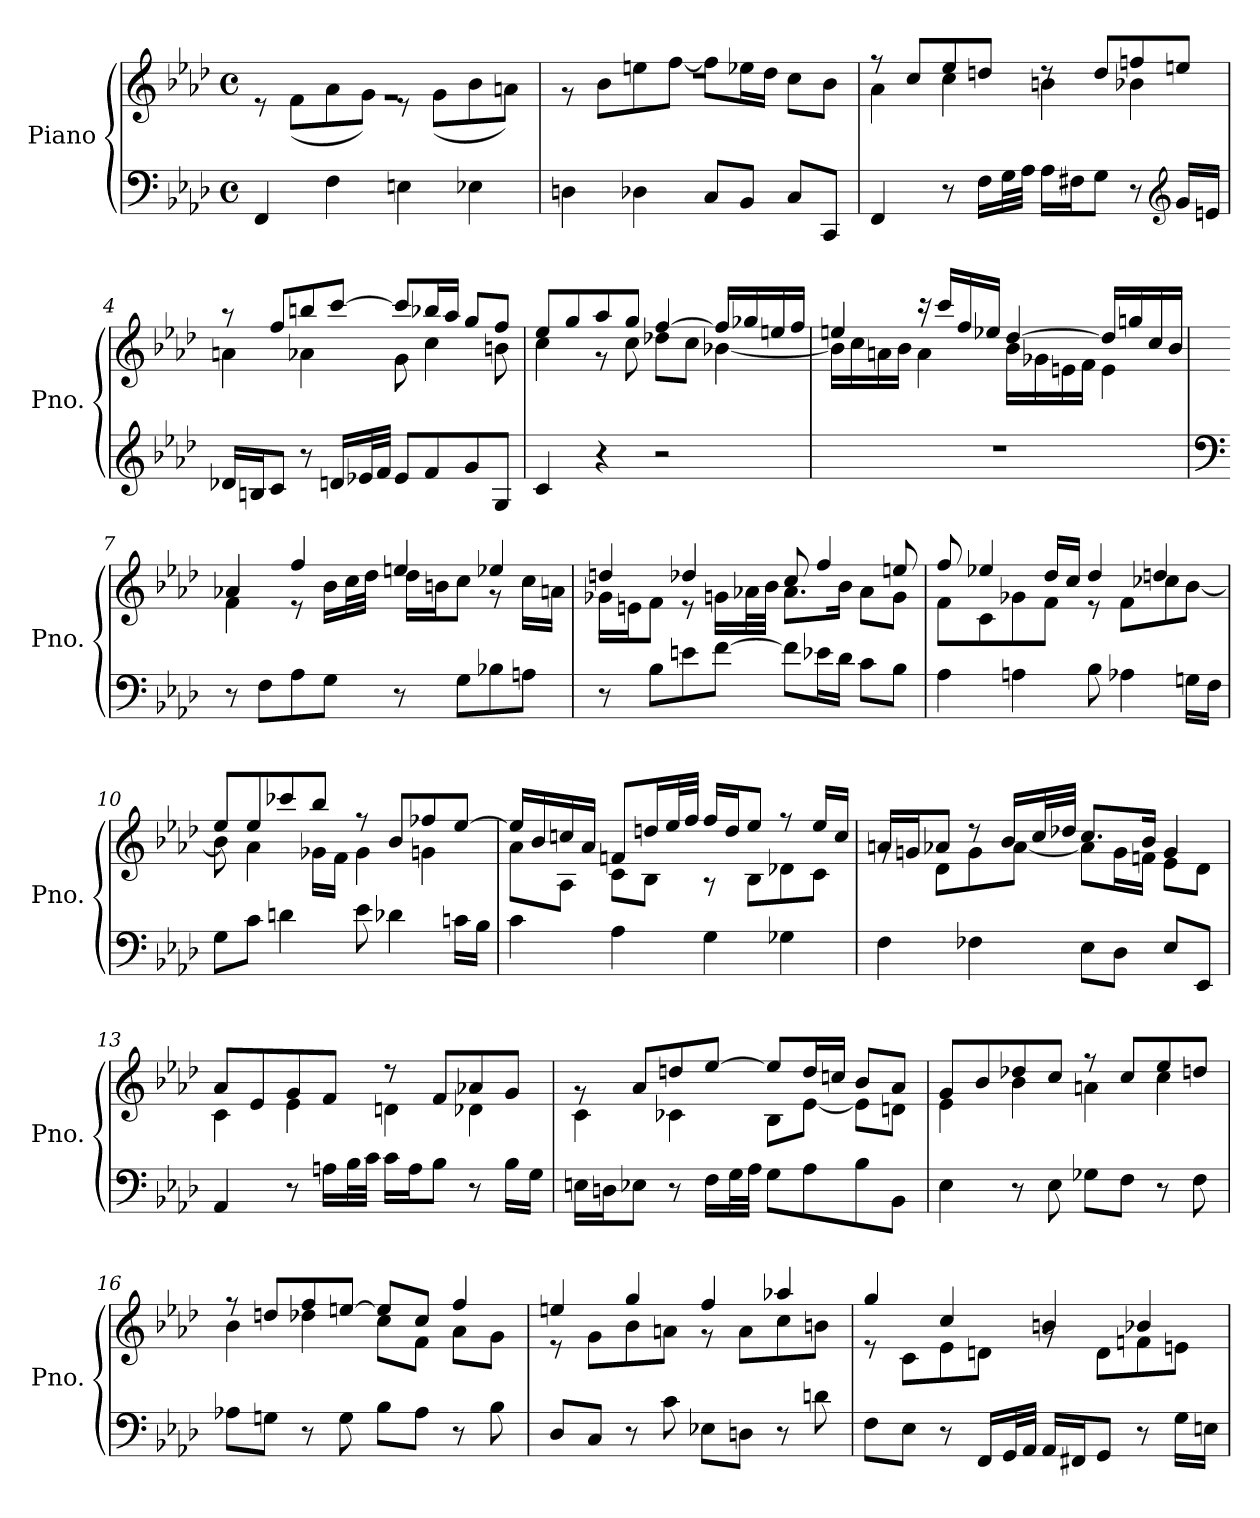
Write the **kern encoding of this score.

**kern	**kern
*part1	*part1
*staff2	*staff1
*I"Piano	*
*I'Pno.	*
*clefF4	*clefG2
*k[b-e-a-d-]	*k[b-e-a-d-]
*M4/4	*M4/4
*met(c)	*met(c)
=1	=1
*	*^
4FF/	1rg	8r
.	.	(<8f\L
4F\	.	8a-\
.	.	8g\J)
4En\	.	8r
.	.	(<8g\L
4E-X\	.	8b-\
.	.	8an\J)
=2	=2	=2
4Dn\	1rdd	8r
.	.	8b-\L
4D-X\	.	8een\
.	.	[8ff\J
8C/L	.	8ff\L]
8BB-/J	.	16ee-X\L
.	.	16dd-\JJ
8C/L	.	8cc\L
8CC/J	.	8b-\J
=3	=3	=3
4FF/	8r	4a-\
.	8cc/L	.
8r	8ee-/	4cc\
16F\LL	8ddn/J	.
32G\L	.	.
32A-\JJJ	.	.
16A-\LL	8rdd	4bn\
16F#X\J	.	.
8G\J	8dd/L	.
8r	8ffn/	4b-X\
*clefG2	*	*
16g/LL	8een/J	.
16en/JJ	.	.
!!LO:LB:g=z	!!
=4	=4	=4
16d-X/LL	8r	4an\
16Bn/J	.	.
8c/J	8ff/L	.
8r	8bbn/	4a-X\
16dn/LL	[8ccc/J	.
32e-X/L	.	.
32f/JJJ	.	.
8e-/L	8ccc/L]	8g\
8f/	16bb-X/L	4cc\
.	16aa-/JJ	.
8g/	8gg/L	.
8G/J	8ff/J	8bn\
=5	=5	=5
4c/	8ee-/L	4cc\
.	8gg/	.
4r	8aa-/	8r
.	8gg/J	8cc\
2r	[4ff/	8dd-X\L
.	.	8cc\J
.	16ff/LL]	[4b-X\
.	16gg-X/	.
.	16een/	.
.	16ff/JJ	.
!!LO:LB:g=z	!!
=6	=6	=6
1r	4een/	16b-\LL]
.	.	16cc\
.	.	16an\
.	.	16b-\JJ
.	16r	4a\
.	16ccc/LL	.
.	16ff/	.
.	16ee-X/JJ	.
.	[4dd-/	16b-\LL
.	.	16g-X\
.	.	16en\
.	.	16f\JJ
.	16dd-/LL]	4e\
.	16ggn/	.
.	16cc/	.
.	16b-/JJ	.
=7	=7	=7
*clefF4	*	*
8r	4a-X/	4f\
8F\L	.	.
8A-\	4ff/	8r
8G\J	.	16b-\LL
.	.	32cc\L
.	.	32dd-\JJJ
8r	4een/	16dd-\LL
.	.	16bn\J
8G\L	.	8cc\J
8B-X\	4ee-X/	8r
8An\J	.	16cc\LL
.	.	16an\JJ
!!LO:LB:g=z	!!
=8	=8	=8
8r	4ddn/	16g-X\LL
.	.	16en\J
8B-\L	.	8f\J
8en\	4dd-X/	8r
[8f\J	.	16gn\LL
.	.	32a-X\L
.	.	32b-\JJJ
8f\L]	8cc/	8.a-\L
16e-X\L	4ff/	.
16d-\JJ	.	16b-\Jk
8c\L	.	8a-\L
8B-\J	8een/	8g\J
=9	=9	=9
4A-\	8ff/	8f\L
.	4ee-X/	8c\
4An\	.	8g-X\
.	16dd-/LL	8f\J
.	16cc/JJ	.
8B-\	4dd-/	8r
4A-X\	.	8f\L
.	4ddn/	8cc-X\
16Gn\LL	.	[8b-\J
16F\JJ	.	.
=10	=10	=10
8G\L	8ee-/L	8b-\]
8c\J	8ee-/	4a-\
4dn\	8ccc-X/	.
.	8bb-/J	16g-X\LL
.	.	16f\JJ
8e-\	8r	4g-\
4d-X\	8b-/L	.
.	8ff-X/	4gn\
16cn\LL	[8ee-/J	.
16B-\JJ	.	.
!!LO:LB:g=z	!!
=11	=11	=11
4c\	16ee-/LL]	8a-\L
.	16b-/	.
.	16ccn/	8A-\J
.	16a-/JJ	.
4A-\	8fn/L	8c\L
.	16ddn/L	8B-\J
.	32ee-/L	.
.	32ff/JJJ	.
4G\	16ff/LL	8r
.	16dd/J	.
.	8ee-/J	8B-\L
4G-X\	8r	8d-X\
.	16ee-/LL	8c\J
.	16cc/JJ	.
=12	=12	=12
4F\	16an/LL	8rg
.	16gn/J	.
.	8a-X/J	8d-\L
4F-X\	8r	8g\
.	16b-/LL	[8a-\J
.	32cc/L	.
.	32dd-X/JJJ	.
8E-\L	8.cc/L	8a-\L]
8D-\J	.	16g\L
.	16b-/Jk	16fn\JJ
8E-/L	4g/	8e-\L
8EE-/J	.	8d-\J
!!LO:PB:g=z	!!
=13	=13	=13
4AA-/	8a-/L	4c\
.	8e-/	.
8r	8g/	4e-\
16An\LL	8f/J	.
32B-\L	.	.
32c\JJJ	.	.
16c\LL	8r	4dn\
16A\J	.	.
8B-\J	8f/L	.
8r	8a-X/	4d-X\
16B-\LL	8g/J	.
16G\JJ	.	.
=14	=14	=14
16En\LL	8rg	4c\
16Dn\J	.	.
8E-X\J	8a-/L	.
8r	8ddn/	4c-X\
16F\LL	[8ee-/J	.
32G\L	.	.
32A-\JJJ	.	.
8G\L	8ee-/L]	8B-\L
8A-\	16dd/L	[8e-\J
.	16ccn/JJ	.
8B-\	8b-/L	8e-\L]
8BB-\J	8a-/J	8dn\J
=15	=15	=15
4E-\	8g/L	4e-\
.	8b-/	.
8r	8dd-X/	4b-\
8E-\	8cc/J	.
8G-X\L	8r	4an\
8F\J	8cc/L	.
8r	8ee-/	4cc\
8F\	8ddn/J	.
!!LO:LB:g=z	!!
=16	=16	=16
8A-X\L	8r	4b-\
8Gn\J	8ddn/L	.
8r	8ff/	4dd-X\
8G\	[8een/J	.
8B-\L	8ee/L]	8cc\L
8A-\J	8cc/J	8f\J
8r	4ff/	8a-\L
8B-\	.	8g\J
=17	=17	=17
8D-/L	4een/	8r
8C/J	.	8g\L
8r	4gg/	8b-\
8c\	.	8an\J
8E-X\L	4ff/	8r
8Dn\J	.	8a\L
8r	4aa-X/	8cc\
8dn\	.	8bn\J
=18	=18	=18
8F\L	4gg/	8r
8E-\J	.	8c\L
8r	4cc/	8e-\
16FF/LL	.	8dn\J
32GG/L	.	.
32AA-/JJJ	.	.
16AA-/LL	4bn/	8rg
16FF#X/J	.	.
8GG/J	.	8d\L
8r	4b-X/	8fn\
16G\LL	.	8en\J
16En\JJ	.	.
*	*v	*v
=	=
*-	*-
